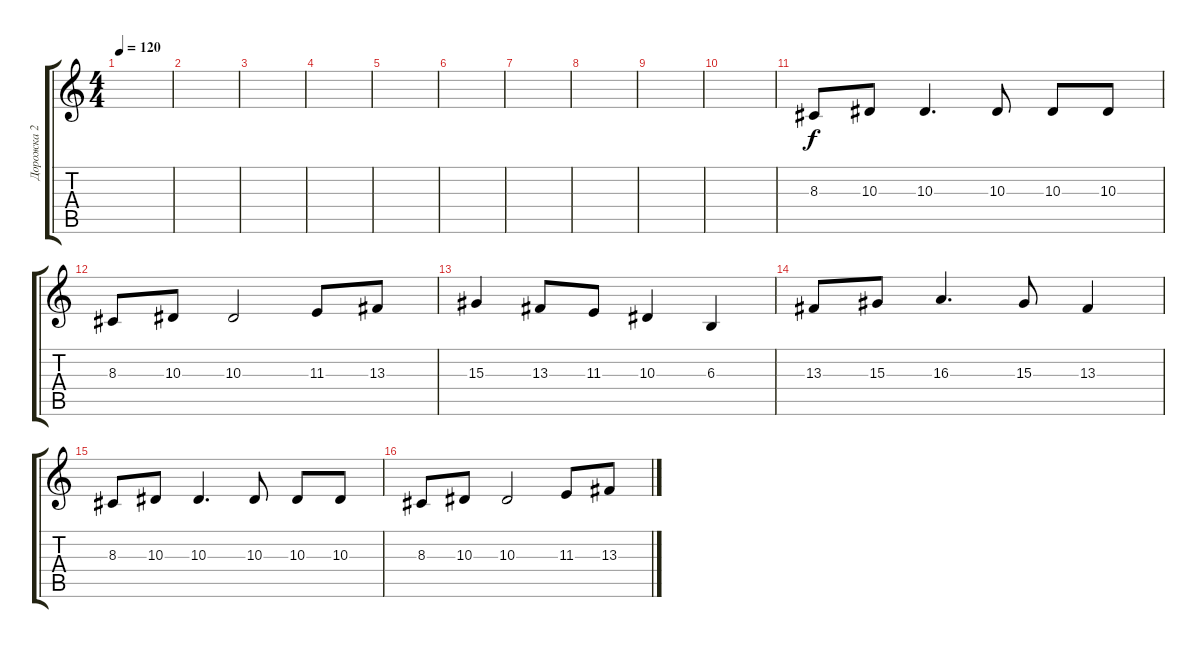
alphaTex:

\track ("Дорожка 2" "Дорожка 2") {instrument churchorgan}
\staff {score tabs}
\tuning (D4 A3 F3 C3 G2 C2) {hide}
\ts (4 4)
\tempo 120
\clef g2
\ks c
|
|
|
|
|
|
|
|
|
|
8.3.8 10.3.8 10.3.4{d} 10.3.8 10.3.8 10.3.8 |
8.3.8 10.3.8 10.3.2 11.3.8 13.3.8 |
15.3.4 13.3.8 11.3.8 10.3.4 6.3.4 |
13.3.8 15.3.8 16.3.4{d} 15.3.8 13.3.4 |
8.3.8 10.3.8 10.3.4{d} 10.3.8 10.3.8 10.3.8 |
8.3.8 10.3.8 10.3.2 11.3.8 13.3.8
